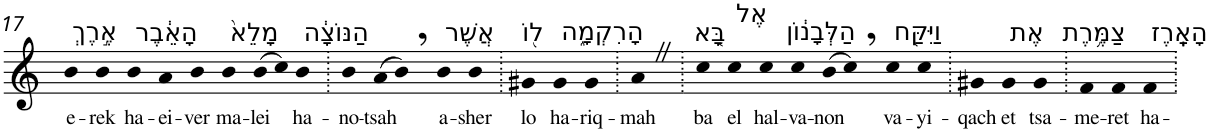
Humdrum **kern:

**kern	**text
*part1	*part1
*staff1	*staff1
*I"Piano	*
*I'Pno	*
!!LO:PB:g=z
*clefG2	*
*k[]	*
=17	=17
!LO:TX:a:t=אֶ֣רֶךְ	!
!	!LO:LY:b
4b	e-
!	!LO:LY:b
4b	-rek
!LO:TX:a:t=הָאֵ֔בֶר	!
!	!LO:LY:b
4b	ha-
!	!LO:LY:b
4a	-ei-
!	!LO:LY:b
4b	-ver
!LO:TX:a:t=מָלֵא֙	!
!	!LO:LY:b
4b	ma-
!	!LO:LY:b
(>8b	-lei
8cc)	.
!LO:TX:a:t=הַנּוֹצָ֔ה	!
!	!LO:LY:b
4b	ha-
=18.	=18.
!	!LO:LY:b
4b	-no-
!	!LO:LY:b
(>8a	-tsah
8b,)	.
!LO:TX:a:t=אֲשֶׁר	!
!	!LO:LY:b
4b	a-
!	!LO:LY:b
4b	-sher
=19.	=19.
!LO:TX:a:t=ל֖וֹ	!
!	!LO:LY:b
4g#X	lo
!LO:TX:a:t=הָרִקְמָ֑ה	!
!	!LO:LY:b
4g#	ha-
!	!LO:LY:b
4g#	-riq-
=20.	=20.
!	!LO:LY:b
4aZ	-mah
=21.	=21.
!LO:TX:a:t=בָּ֚א	!
!	!LO:LY:b
4cc	ba
!LO:TX:a:t=אֶל	!
!	!LO:LY:b
4cc	el
!LO:TX:a:t=הַלְּבָנ֔וֹן	!
!	!LO:LY:b
4cc	hal-
!	!LO:LY:b
4cc	-va-
!	!LO:LY:b
(>8b	-non
8cc,)	.
!LO:TX:a:t=וַיִּקַּ֖ח	!
!	!LO:LY:b
4cc	va-
!	!LO:LY:b
4cc	-yi-
=22.	=22.
!	!LO:LY:b
4g#X	-qach
!LO:TX:a:t=אֶת	!
!	!LO:LY:b
4g#	et
!LO:TX:a:t=צַמֶּ֥רֶת	!
!	!LO:LY:b
4g#	tsa-
=23.	=23.
!	!LO:LY:b
4f	-me-
!	!LO:LY:b
4f	-ret
!LO:TX:a:t=הָאָֽרֶז	!
!	!LO:LY:b
4f	ha-
=.	=.
*-	*-
